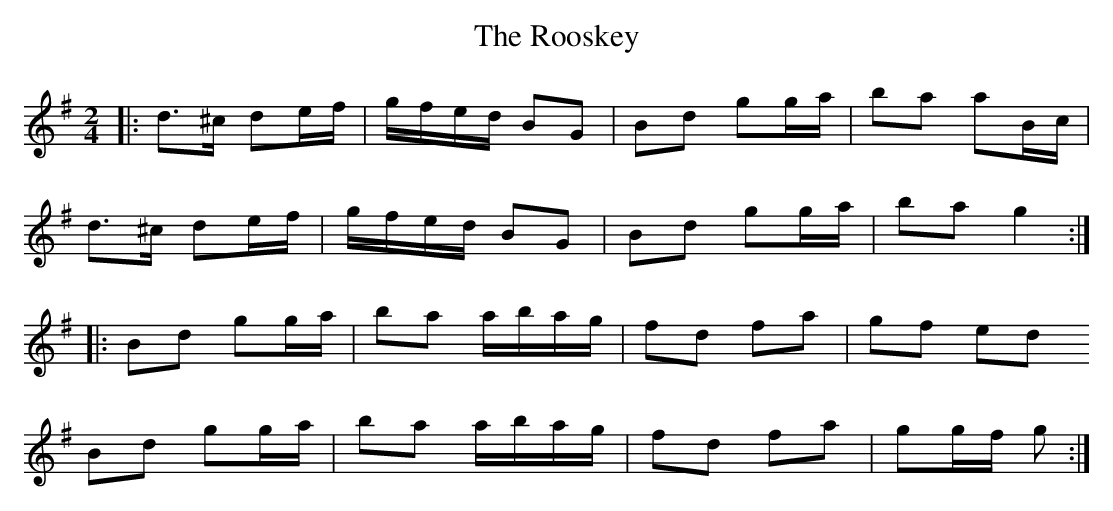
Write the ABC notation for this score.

X:1
T: The Rooskey
M: 2/4
L: 1/8
K: Gmaj
|:d>^c de/f/|g/f/e/d/ BG|Bd gg/a/|ba aB/c/|
d>^c de/f/|g/f/e/d/ BG|Bd gg/a/|ba g2:|:
Bd gg/a/|ba a/b/a/g/|fd fa|gf ed
Bd gg/a/|ba a/b/a/g/|fd fa|gg/f/ g:|
